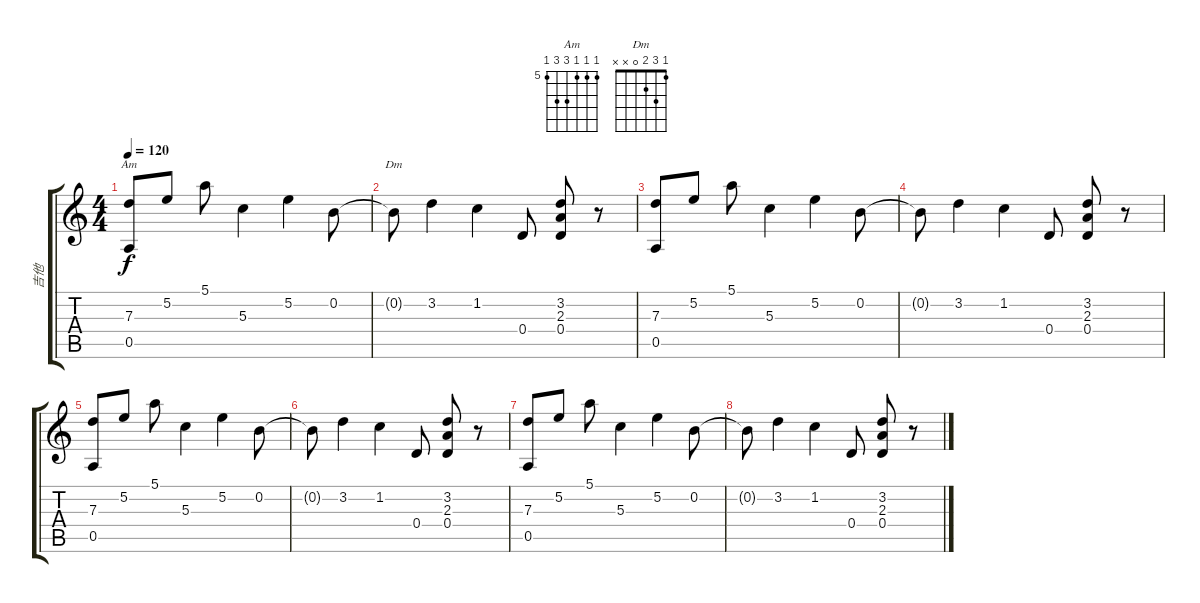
\track ("吉他" "吉他") {instrument acousticguitarsteel}
\staff {score tabs}
\tuning (E4 B3 G3 D3 A2 E2) {hide}
\chord ("Am" 5 5 5 7 7 5) {firstfret 5}
\chord ("Dm" 1 3 2 0 x x)
\ts (4 4)
\tempo 120
\clef g2
\ks c
(7.3 0.5).8{ch "Am" dy f} 5.2.8 5.1.8 5.3.4 5.2.4 0.2.8 |
0.2{t}.8{ch "Dm"} 3.2.4 1.2.4 0.4.8 (3.2 2.3 0.4).8 r.8 |
(7.3 0.5).8 5.2.8 5.1.8 5.3.4 5.2.4 0.2.8 |
0.2{t}.8 3.2.4 1.2.4 0.4.8 (3.2 2.3 0.4).8 r.8 |
(7.3 0.5).8 5.2.8 5.1.8 5.3.4 5.2.4 0.2.8 |
0.2{t}.8 3.2.4 1.2.4 0.4.8 (3.2 2.3 0.4).8 r.8 |
(7.3 0.5).8 5.2.8 5.1.8 5.3.4 5.2.4 0.2.8 |
0.2{t}.8 3.2.4 1.2.4 0.4.8 (3.2 2.3 0.4).8 r.8
